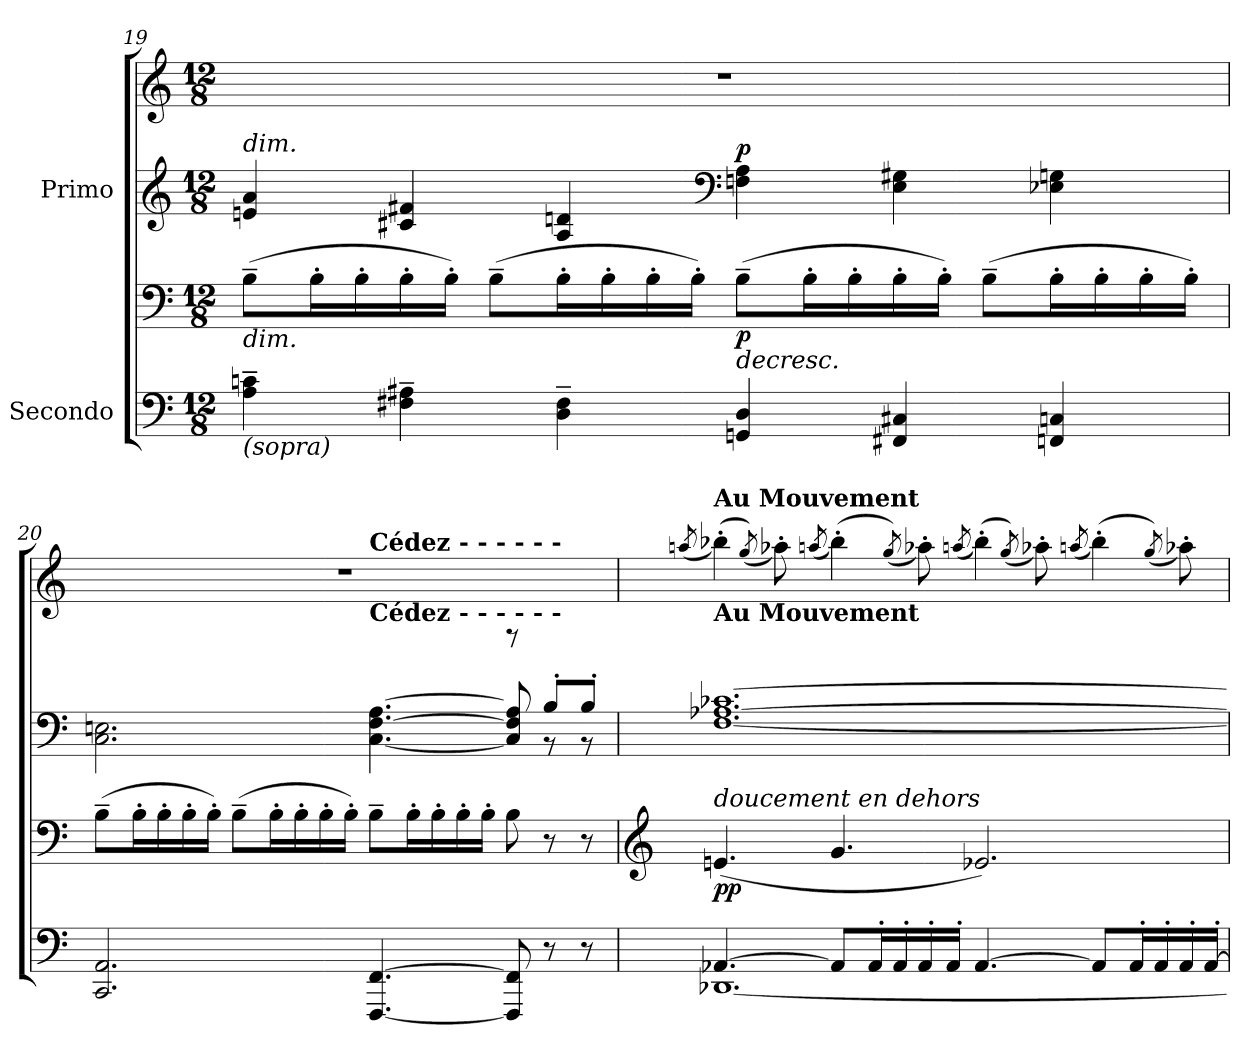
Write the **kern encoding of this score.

**kern	**kern	**dynam	**kern	**kern	**dynam
*part2	*part2	*part2	*part1	*part1	*part1
*staff4	*staff3	*staff3/4	*staff2	*staff1	*staff1/2
*I"Secondo	*	*	*I"Primo	*	*
*clefF4	*clefF4	*	*clefG2	*clefG2	*
*k[]	*k[]	*	*k[]	*k[]	*
*M12/8	*M12/8	*	*M12/8	*M12/8	*
=19	=19	=19	=19	=19	=19
!	!	!	!LO:TX:a:i:t=dim.	!	!
!	!LO:TX:b:i:t=dim.	!	!	!	!
!LO:TX:b:i:t=(sopra)	!	!	!	!	!
4A\~ 4cn\~	(>8B~\L	.	4en/ 4a/	1.r	.
.	16B'\L	.	.	.	.
.	16B'\	.	.	.	.
4F#X\~ 4A#X\~	16B'\	.	4c#X/ 4f#X/	.	.
.	16B'\JJ)	.	.	.	.
.	(>8B~\L	.	.	.	.
4D\~ 4F#\~	16B'\L	.	4A/ 4dn/	.	.
.	16B'\	.	.	.	.
.	16B'\	.	.	.	.
.	16B'\JJ)	.	.	.	.
*	*	*	*clefF4	*	*
!	!	!LO:HP:b	!	!	!
!	!	!LO:DY:n=1:b	!	!	!LO:DY:a=2
4GGn/ 4D/	(>8B~\L	> p	4Fn\ 4A\	.	p
.	16B'\L	.	.	.	.
.	16B'\	.	.	.	.
4FF#X/ 4C#X/	16B'\	.	4E\ 4G#X\	.	.
.	16B'\JJ)	.	.	.	.
.	(>8B~\L	.	.	.	.
4FFn/ 4Cn/	16B'\L	.	4E-X\ 4Gn\	.	.
.	16B'\	.	.	.	.
.	16B'\	.	.	.	.
.	16B'\JJ)	.	.	.	.
!!LO:LB:g=z
=20	=20	=20	=20	=20	=20
*	*	*	*^	*	*
!	!	!LO:DY:b	!	!	!	!
!	!	!LO:DY:n=1:b	!	!	!	!LO:DY:b=2
!	!	!	!	!	!	!LO:DY:n=1:b=2
*	*	*	*	*	*^	*
2.CC/ 2.AA/	(>8B~\L	other-dynamics p	2.C\ 2.En\	8ryy	1.r	2.ryy	other-dynamics p
*	*	*	*v	*v	*	*	*
.	16B'\L	.	.	.	.	.
.	16B'\	.	.	.	.	.
.	16B'\	.	.	.	.	.
.	16B'\JJ)	.	.	.	.	.
.	(>8B~\L	.	.	.	.	.
.	16B'\L	.	.	.	.	.
.	16B'\	.	.	.	.	.
.	16B'\	.	.	.	.	.
.	16B'\JJ)	.	.	.	.	.
!	!	!	!	!	!LO:TX:a:B:t=Cédez     -     -     -     -     -     -	!
!	!	!	!	!	!LO:TX:b:B:t=Cédez     -     -     -     -     -     -	!
[4.FFF/ [4.FF/	8B~\L	.	[4.C\ [4.F\ [4.A\	.	2.ryy	.
.	16B'\L	.	.	.	.	.
.	16B'\	.	.	.	.	.
.	16B'\	.	.	.	.	.
.	16B'\JJ	.	.	.	.	.
*	*	*	*^	*	*	*
8FFF/] 8FF/]	8B\	.	8C/] 8F/] 8A/]	8raa	.	.	.
8r	8r	]	8B'/L	8r	.	.	.
8r	8r	.	8B'/J	8r	.	.	.
*	*	*	*v	*v	*	*	*
*	*	*	*	*v	*v	*
=21	=21	=21	=21	=21	=21
*	*clefG2	*	*	*	*
.	.	.	.	(<8qaan/	.
*^	*	*	*	*	*
!	!	!	!	!	!LO:TX:a:B:t=Au Mouvement	!
!	!	!	!	!	!LO:TX:b:B:t=Au Mouvement	!
!	!	!LO:TX:a:i:t=doucement en dehors	!	!	!	!
!	!	!	!LO:DY:b	!	!	!LO:DY:b
!	!	!	!	!	!	!LO:DY:n=1:b
[4.AA-X/	[1.DD-X	(<4.eni/	pp	[1.F [1.A-X [1.c-X	(>4bb-X'\)	pp other-dynamics
.	.	.	.	.	(<8qgg/)	.
.	.	.	.	.	8aa-X'\)	.
.	.	.	.	.	(<8qaan/	.
8AA-/L]	.	4.g/	.	.	(>4bb-'\)	.
16AA-'/L	.	.	.	.	.	.
16AA-'/	.	.	.	.	.	.
.	.	.	.	.	(<8qgg/)	.
16AA-'/	.	.	.	.	8aa-X'\)	.
16AA-'/JJ	.	.	.	.	.	.
.	.	.	.	.	(<8qaan/	.
[4.AA-/	.	2.e-X/)	.	.	(>4bb-'\)	.
.	.	.	.	.	(<8qgg/)	.
.	.	.	.	.	8aa-X'\)	.
.	.	.	.	.	(<8qaan/	.
8AA-/L]	.	.	.	.	(>4bb-'\)	.
16AA-'/L	.	.	.	.	.	.
16AA-'/	.	.	.	.	.	.
.	.	.	.	.	(<8qgg/)	.
16AA-'/	.	.	.	.	8aa-X'\)	.
[16AA-'/JJ	.	.	.	.	.	.
*v	*v	*	*	*	*	*
=	=	=	=	=	=
*-	*-	*-	*-	*-	*-
